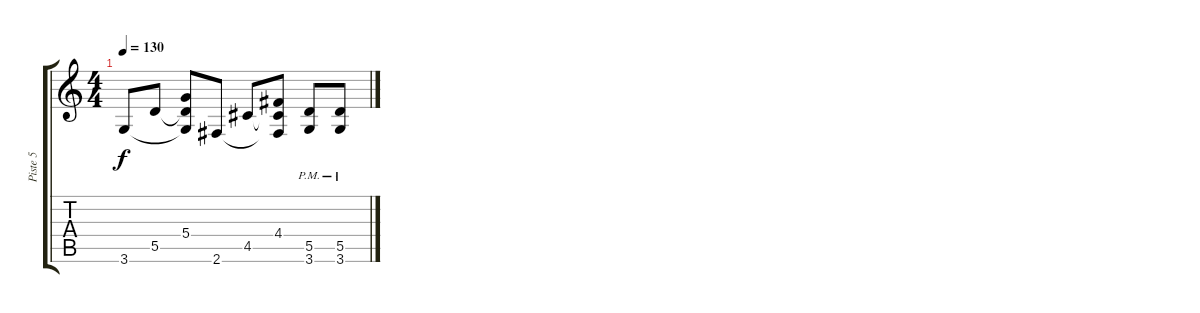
\track ("Piste 5" "Piste 5") {instrument electricguitarclean}
\staff {score tabs}
\tuning (E4 B3 G3 D3 A2 E2) {hide}
\ts (4 4)
\tempo 130
\clef g2
\ks c
3.6.8{dy f} 5.5.8 (5.4 5.5{t} 3.6{t}).8 2.6.8 4.5.8 (4.4 4.5{t} 2.6{t}).8 (5.5{pm} 3.6{pm}).8 (5.5{pm} 3.6{pm}).8
